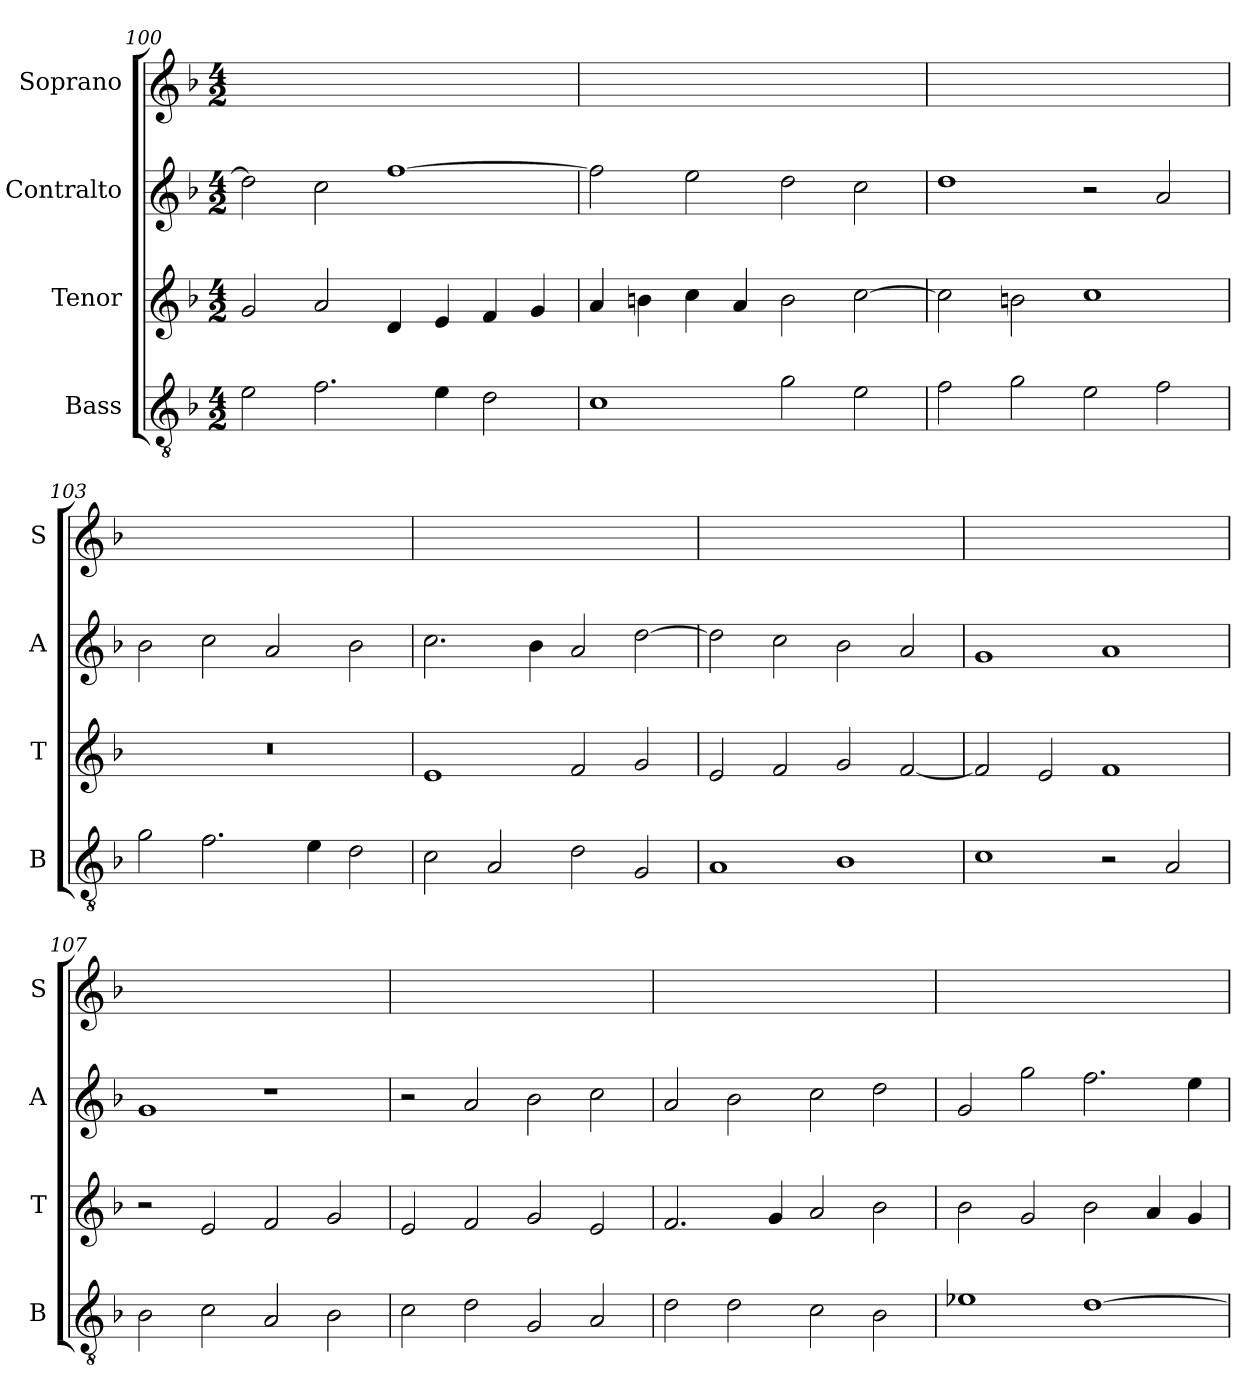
**kern	**kern	**kern	**kern
*part4	*part3	*part2	*part1
*staff4	*staff3	*staff2	*staff1
*I"Bass	*I"Tenor	*I"Contralto	*I"Soprano
*I'B	*I'T	*I'A	*I'S
*clefGv2	*clefG2	*clefG2	*clefG2
*k[b-]	*k[b-]	*k[b-]	*k[b-]
*G:dor	*G:dor	*G:dor	*G:dor
*M4/2	*M4/2	*M4/2	*M4/2
=100	=100	=100	=100
2e	2g	2dd]	0ryy
2.f	2a	2cc	.
.	4d	[1ff	.
4e	4e	.	.
2d	4f	.	.
.	4g	.	.
=101	=101	=101	=101
1c	4a	2ff]	0ryy
.	4bn	.	.
.	4cc	2ee	.
.	4a	.	.
2g	2b	2dd	.
2e	[2cc	2cc	.
=102	=102	=102	=102
2f	2cc]	1dd	0ryy
2g	2bn	.	.
2e	1cc	2r	.
2f	.	2a	.
=103	=103	=103	=103
2g	0r	2b-	0ryy
2.f	.	2cc	.
.	.	2a	.
4e	.	.	.
2d	.	2b-	.
=104	=104	=104	=104
2c	1e	2.cc	0ryy
2A	.	.	.
.	.	4b-	.
2d	2f	2a	.
2G	2g	[2dd	.
=105	=105	=105	=105
1A	2e	2dd]	0ryy
.	2f	2cc	.
1B-	2g	2b-	.
.	[2f	2a	.
=106	=106	=106	=106
1c	2f]	1g	0ryy
.	2e	.	.
2r	1f	1a	.
2A	.	.	.
=107	=107	=107	=107
2B-	2r	1g	0ryy
2c	2e	.	.
2A	2f	1r	.
2B-	2g	.	.
=108	=108	=108	=108
2c	2e	2r	0ryy
2d	2f	2a	.
2G	2g	2b-	.
2A	2e	2cc	.
=109	=109	=109	=109
2d	2.f	2a	0ryy
2d	.	2b-	.
.	4g	.	.
2c	2a	2cc	.
2B-	2b-	2dd	.
=110	=110	=110	=110
1e-X	2b-	2g	0ryy
.	2g	2gg	.
[1d	2b-	2.ff	.
.	4a	.	.
.	4g	4ee	.
=	=	=	=
*-	*-	*-	*-
